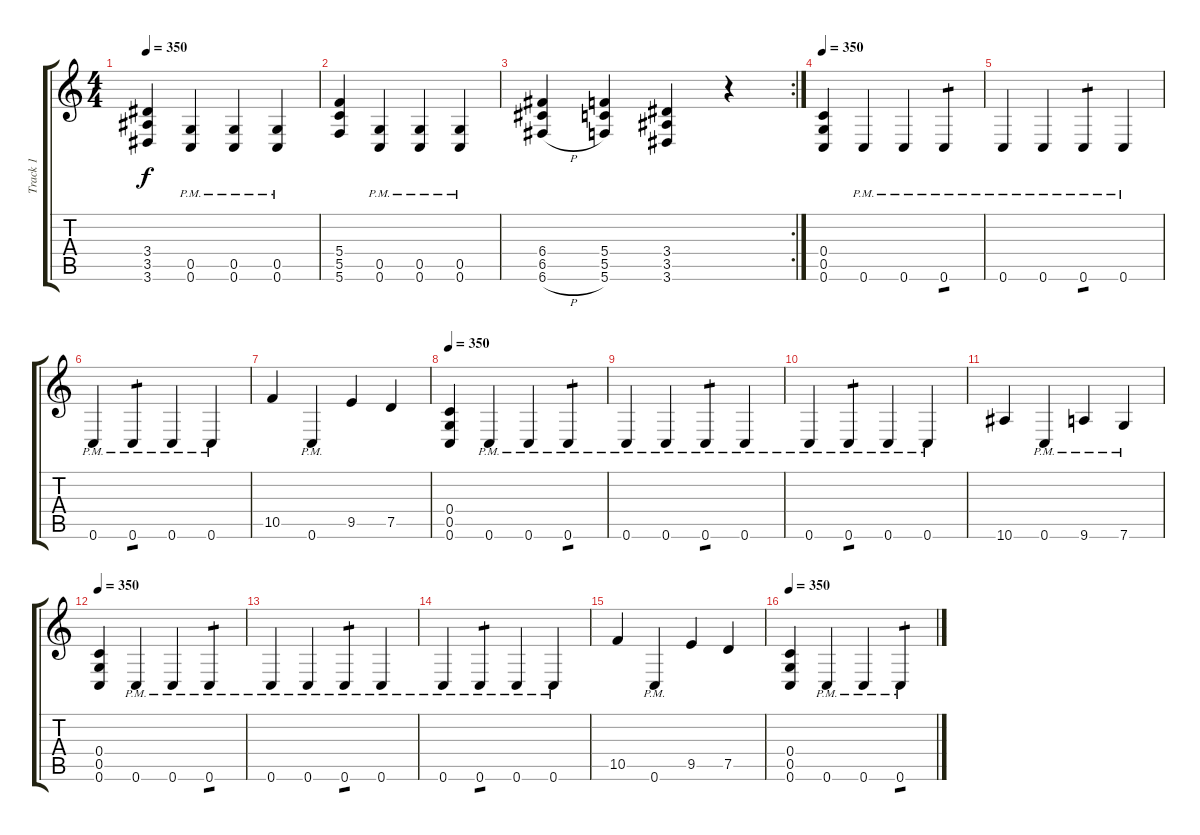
\track ("Track 1" "Track 1") {instrument distortionguitar}
\staff {score tabs}
\tuning (D4 A3 F3 C3 G2 C2) {hide}
\ts (4 4)
\tempo 350
\clef g2
\ks c
(3.4 3.5 3.6).4{dy f} (0.5{pm} 0.6{pm}).4 (0.5{pm} 0.6{pm}).4 (0.5{pm} 0.6{pm}).4 |
(5.4 5.5 5.6).4 (0.5{pm} 0.6{pm}).4 (0.5{pm} 0.6{pm}).4 (0.5{pm} 0.6{pm}).4 |
\rc 2
(6.4 6.5 6.6{h}).4 (5.4 5.5 5.6).4 (3.4 3.5 3.6).4 r.4 |
\tempo 350
(0.4 0.5 0.6).4 0.6{pm}.4 0.6{pm}.4 0.6{pm}.4{tp 1} |
0.6{pm}.4 0.6{pm}.4 0.6{pm}.4{tp 1} 0.6{pm}.4 |
0.6{pm}.4 0.6{pm}.4{tp 1} 0.6{pm}.4 0.6{pm}.4 |
10.5.4 0.6{pm}.4 9.5.4 7.5.4 |
\tempo 350
(0.4 0.5 0.6).4 0.6{pm}.4 0.6{pm}.4 0.6{pm}.4{tp 1} |
0.6{pm}.4 0.6{pm}.4 0.6{pm}.4{tp 1} 0.6{pm}.4 |
0.6{pm}.4 0.6{pm}.4{tp 1} 0.6{pm}.4 0.6{pm}.4 |
10.6.4 0.6{pm}.4 9.6{pm}.4 7.6{pm}.4 |
\tempo 350
(0.4 0.5 0.6).4 0.6{pm}.4 0.6{pm}.4 0.6{pm}.4{tp 1} |
0.6{pm}.4 0.6{pm}.4 0.6{pm}.4{tp 1} 0.6{pm}.4 |
0.6{pm}.4 0.6{pm}.4{tp 1} 0.6{pm}.4 0.6{pm}.4 |
10.5.4 0.6{pm}.4 9.5.4 7.5.4 |
\tempo 350
(0.4 0.5 0.6).4 0.6{pm}.4 0.6{pm}.4 0.6{pm}.4{tp 1}
